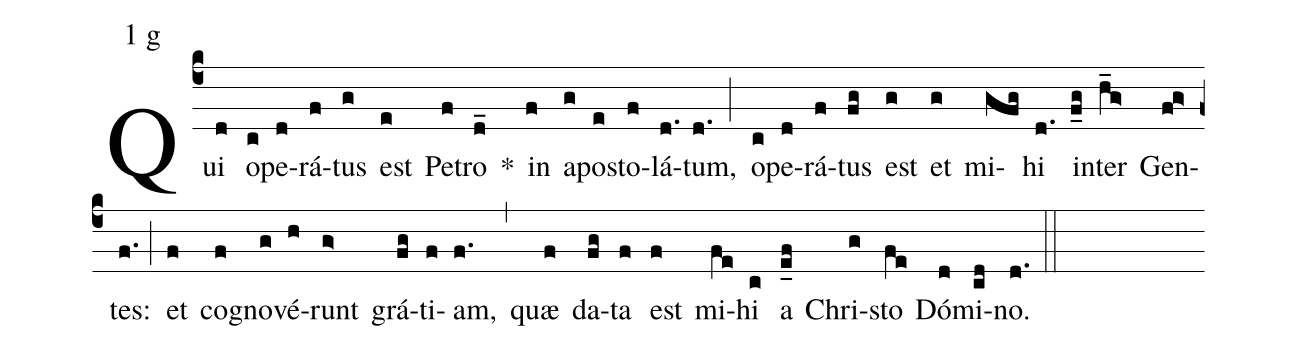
mode:1 g;
%%
(c4) Qui(d) o(c)pe(d)rá(f)tus(g) est(e) Pe(f)tro(d_) *() in(f) a(g)po(e)sto(f)lá(d.)tum,(d.) (;) o(c)pe(d)rá(f)tus(fg) est(g) et(g) mi(gfg)hi(d.) in(f_g)ter(h_g>) Gen(fg>)tes:(f.) (;) et(f) co(f)gno(g)vé(h)runt(g>) grá(fg)ti(f)am,(f.) (,) quæ(f) da(fg)ta(f) est(f) mi(fe)hi(c) a(e_f) Chri(g)sto(fe) Dó(d)mi(cd)no.(d.) (::)
